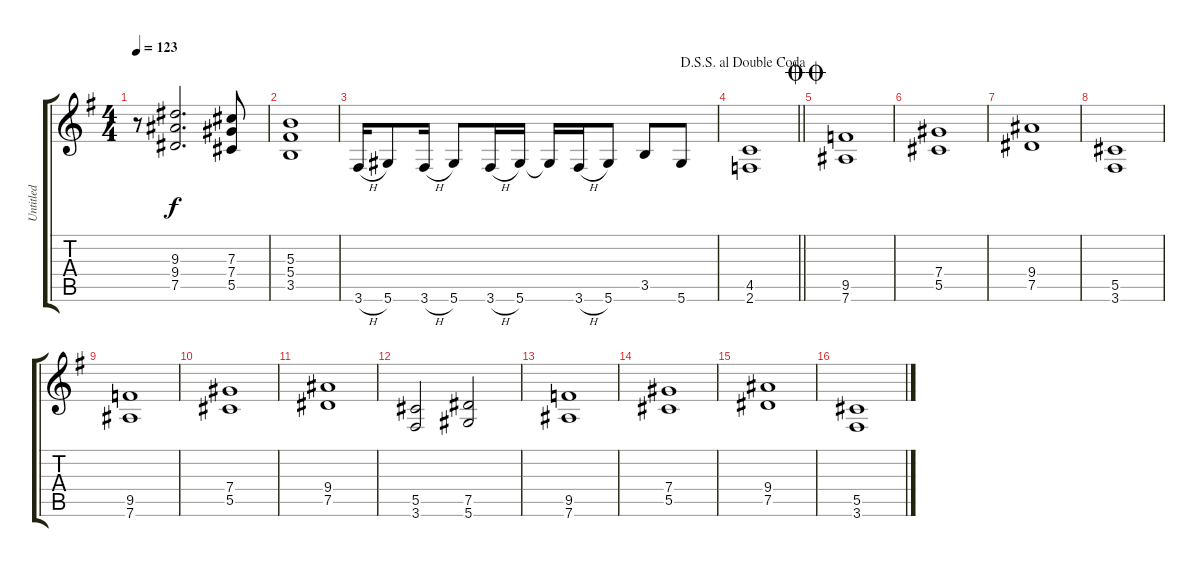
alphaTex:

\track ("Untitled" "Untitled") {instrument distortionguitar}
\staff {score tabs}
\tuning (Eb4 Bb3 Gb3 Db3 Ab2 Eb2) {hide}
\ts (4 4)
\tempo 123
\clef g2
\ks g
r.8{dy f} (9.3 9.4 7.5).2{d} (7.3 7.4 5.5).8 |
(5.3 5.4 3.5).1 |
3.6{h}.16 5.6.8 3.6{h}.16 5.6.8 3.6{h}.16 5.6.16 5.6{t}.16 3.6{h}.16 5.6.8 3.5.8 5.6.8 |
\jump dalsegnosegnoaldoublecoda
\barLineRight lightlight
(4.5 2.6).1 |
\jump doublecoda
(9.5 7.6).1 |
(7.4 5.5).1 |
(9.4 7.5).1 |
(5.5 3.6).1 |
(9.5 7.6).1 |
(7.4 5.5).1 |
(9.4 7.5).1 |
(5.5 3.6).2 (7.5 5.6).2 |
(9.5 7.6).1 |
(7.4 5.5).1 |
(9.4 7.5).1 |
(5.5 3.6).1
